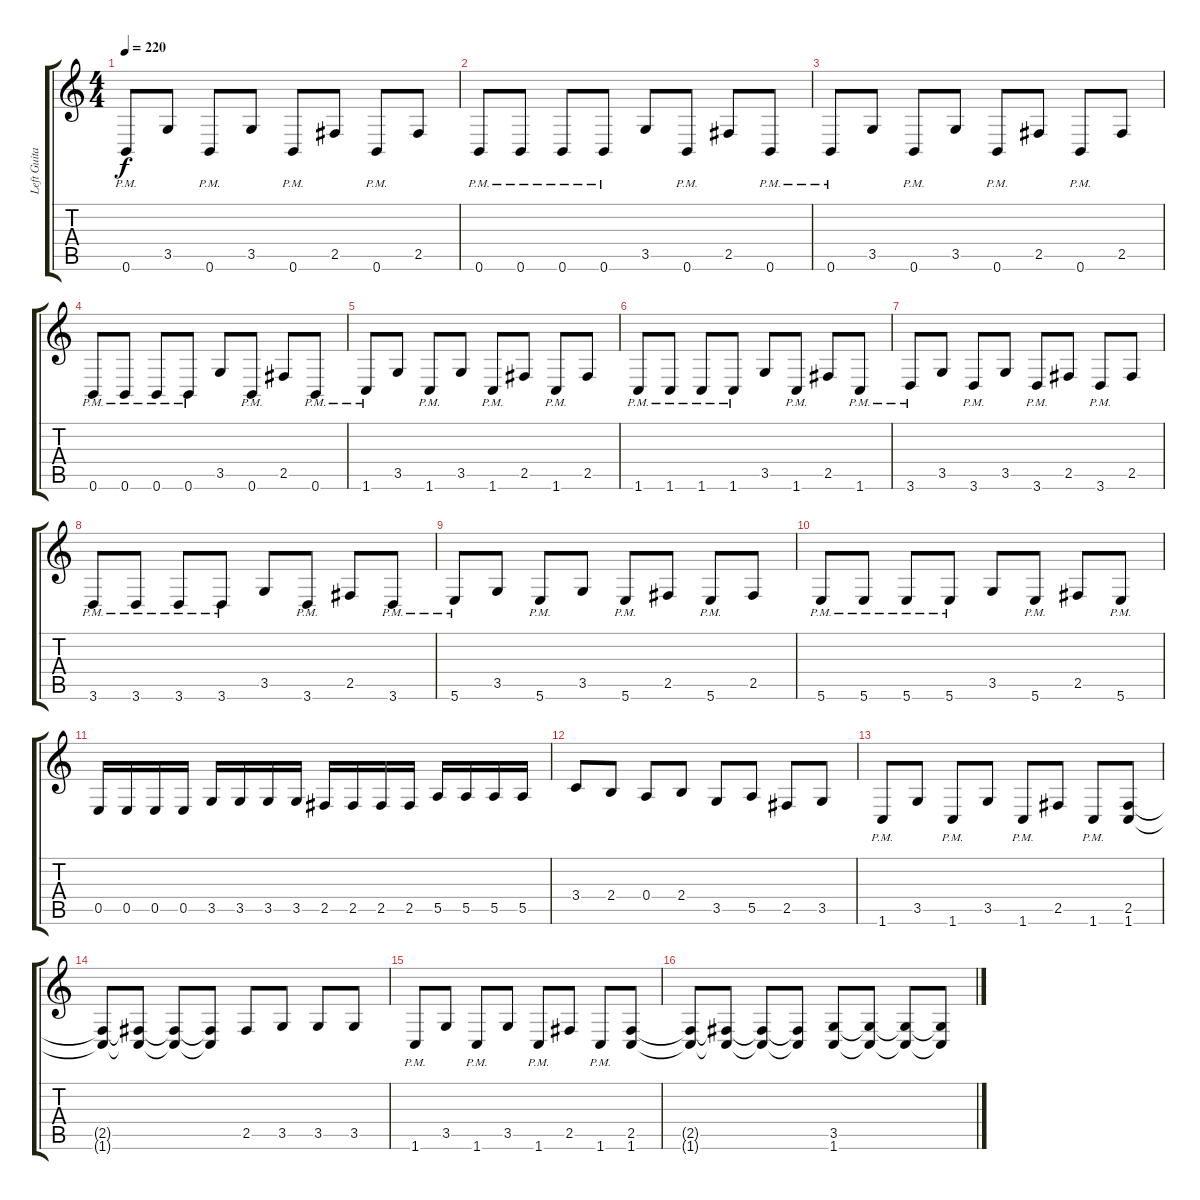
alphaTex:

\track ("Left Guitar " "Left Guita") {instrument distortionguitar}
\staff {score tabs}
\tuning (B3 Gb3 D3 A2 E2 B1) {hide}
\ts (4 4)
\tempo 220
\clef g2
\ks c
0.6{pm}.8{dy f} 3.5.8 0.6{pm}.8 3.5.8 0.6{pm}.8 2.5.8 0.6{pm}.8 2.5.8 |
0.6{pm}.8 0.6{pm}.8 0.6{pm}.8 0.6{pm}.8 3.5.8 0.6{pm}.8 2.5.8 0.6{pm}.8 |
0.6{pm}.8 3.5.8 0.6{pm}.8 3.5.8 0.6{pm}.8 2.5.8 0.6{pm}.8 2.5.8 |
0.6{pm}.8 0.6{pm}.8 0.6{pm}.8 0.6{pm}.8 3.5.8 0.6{pm}.8 2.5.8 0.6{pm}.8 |
1.6{pm}.8 3.5.8 1.6{pm}.8 3.5.8 1.6{pm}.8 2.5.8 1.6{pm}.8 2.5.8 |
1.6{pm}.8 1.6{pm}.8 1.6{pm}.8 1.6{pm}.8 3.5.8 1.6{pm}.8 2.5.8 1.6{pm}.8 |
3.6{pm}.8 3.5.8 3.6{pm}.8 3.5.8 3.6{pm}.8 2.5.8 3.6{pm}.8 2.5.8 |
3.6{pm}.8 3.6{pm}.8 3.6{pm}.8 3.6{pm}.8 3.5.8 3.6{pm}.8 2.5.8 3.6{pm}.8 |
5.6{pm}.8 3.5.8 5.6{pm}.8 3.5.8 5.6{pm}.8 2.5.8 5.6{pm}.8 2.5.8 |
5.6{pm}.8 5.6{pm}.8 5.6{pm}.8 5.6{pm}.8 3.5.8 5.6{pm}.8 2.5.8 5.6{pm}.8 |
0.5.16 0.5.16 0.5.16 0.5.16 3.5.16 3.5.16 3.5.16 3.5.16 2.5.16 2.5.16 2.5.16 2.5.16 5.5.16 5.5.16 5.5.16 5.5.16 |
3.4.8 2.4.8 0.4.8 2.4.8 3.5.8 5.5.8 2.5.8 3.5.8 |
1.6{pm}.8 3.5.8 1.6{pm}.8 3.5.8 1.6{pm}.8 2.5.8 1.6{pm}.8 (2.5 1.6).8 |
(2.5{t} 1.6{t}).8 (2.5{t} 1.6{t}).8 (2.5{t} 1.6{t}).8 (2.5{t} 1.6{t}).8 2.5.8 3.5.8 3.5.8 3.5.8 |
1.6{pm}.8 3.5.8 1.6{pm}.8 3.5.8 1.6{pm}.8 2.5.8 1.6{pm}.8 (2.5 1.6).8 |
(2.5{t} 1.6{t}).8 (2.5{t} 1.6{t}).8 (2.5{t} 1.6{t}).8 (2.5{t} 1.6{t}).8 (3.5 1.6).8 (3.5{t} 1.6{t}).8 (3.5{t} 1.6{t}).8 (3.5{t} 1.6{t}).8
